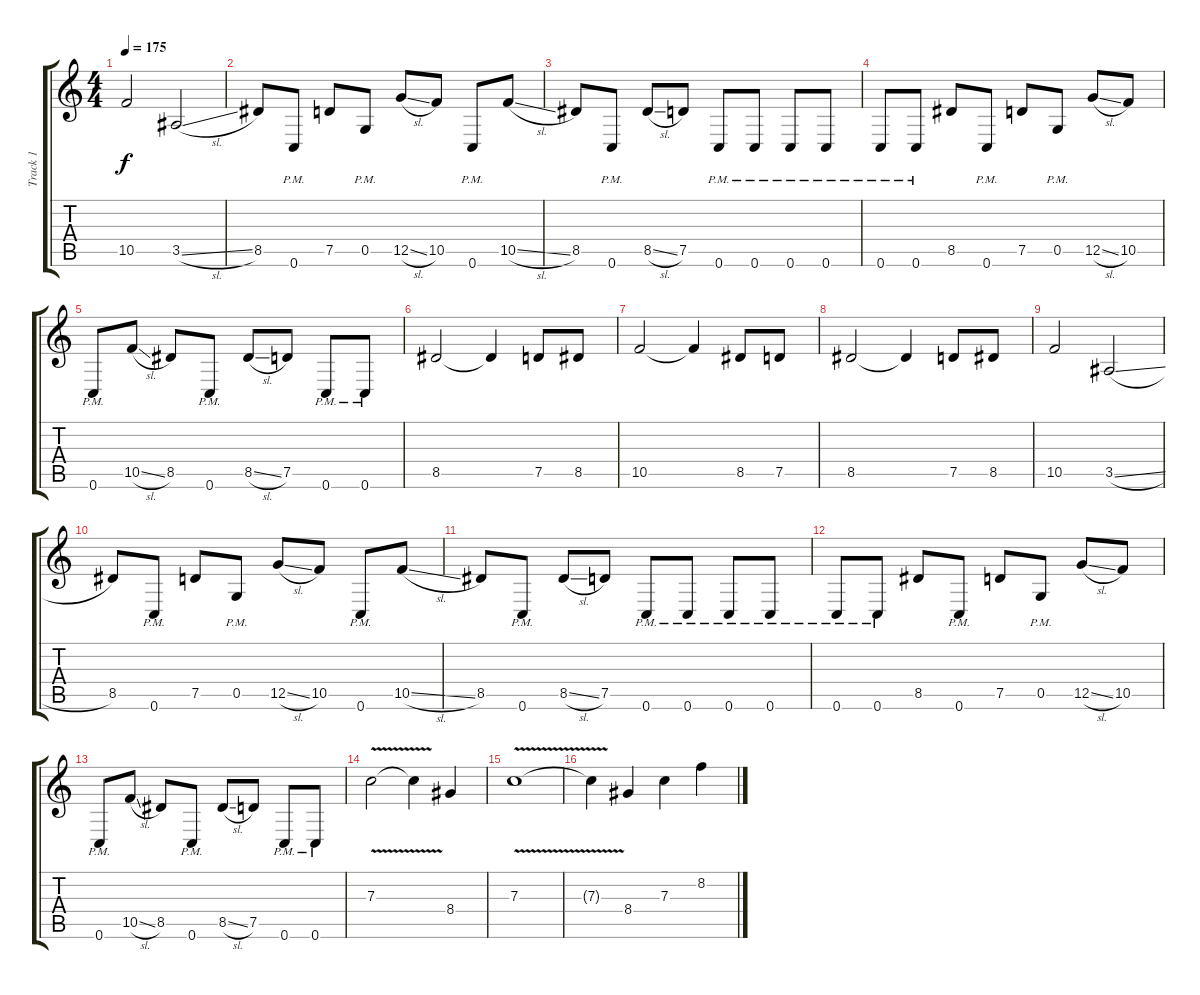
\track ("Track 1" "Track 1") {instrument distortionguitar}
\staff {score tabs}
\tuning (D4 A3 F3 C3 G2 C2) {hide}
\ts (4 4)
\tempo 175
\clef g2
\ks c
10.5.2{dy f} 3.5{sl}.2 |
8.5.8 0.6{pm}.8 7.5.8 0.5{pm}.8 12.5{sl}.8 10.5.8 0.6{pm}.8 10.5{sl}.8 |
8.5.8 0.6{pm}.8 8.5{sl}.8 7.5.8 0.6{pm}.8 0.6{pm}.8 0.6{pm}.8 0.6{pm}.8 |
0.6{pm}.8 0.6{pm}.8 8.5.8 0.6{pm}.8 7.5.8 0.5{pm}.8 12.5{sl}.8 10.5.8 |
0.6{pm}.8 10.5{sl}.8 8.5.8 0.6{pm}.8 8.5{sl}.8 7.5.8 0.6{pm}.8 0.6{pm}.8 |
8.5.2 8.5{t}.4 7.5.8 8.5.8 |
10.5.2 10.5{t}.4 8.5.8 7.5.8 |
8.5.2 8.5{t}.4 7.5.8 8.5.8 |
10.5.2 3.5{sl}.2 |
8.5.8 0.6{pm}.8 7.5.8 0.5{pm}.8 12.5{sl}.8 10.5.8 0.6{pm}.8 10.5{sl}.8 |
8.5.8 0.6{pm}.8 8.5{sl}.8 7.5.8 0.6{pm}.8 0.6{pm}.8 0.6{pm}.8 0.6{pm}.8 |
0.6{pm}.8 0.6{pm}.8 8.5.8 0.6{pm}.8 7.5.8 0.5{pm}.8 12.5{sl}.8 10.5.8 |
0.6{pm}.8 10.5{sl}.8 8.5.8 0.6{pm}.8 8.5{sl}.8 7.5.8 0.6{pm}.8 0.6{pm}.8 |
7.3{v}.2{balance 11} 7.3{t}.4 8.4.4 |
7.3{v}.1 |
7.3{t}.4 8.4.4 7.3.4 8.2.4
